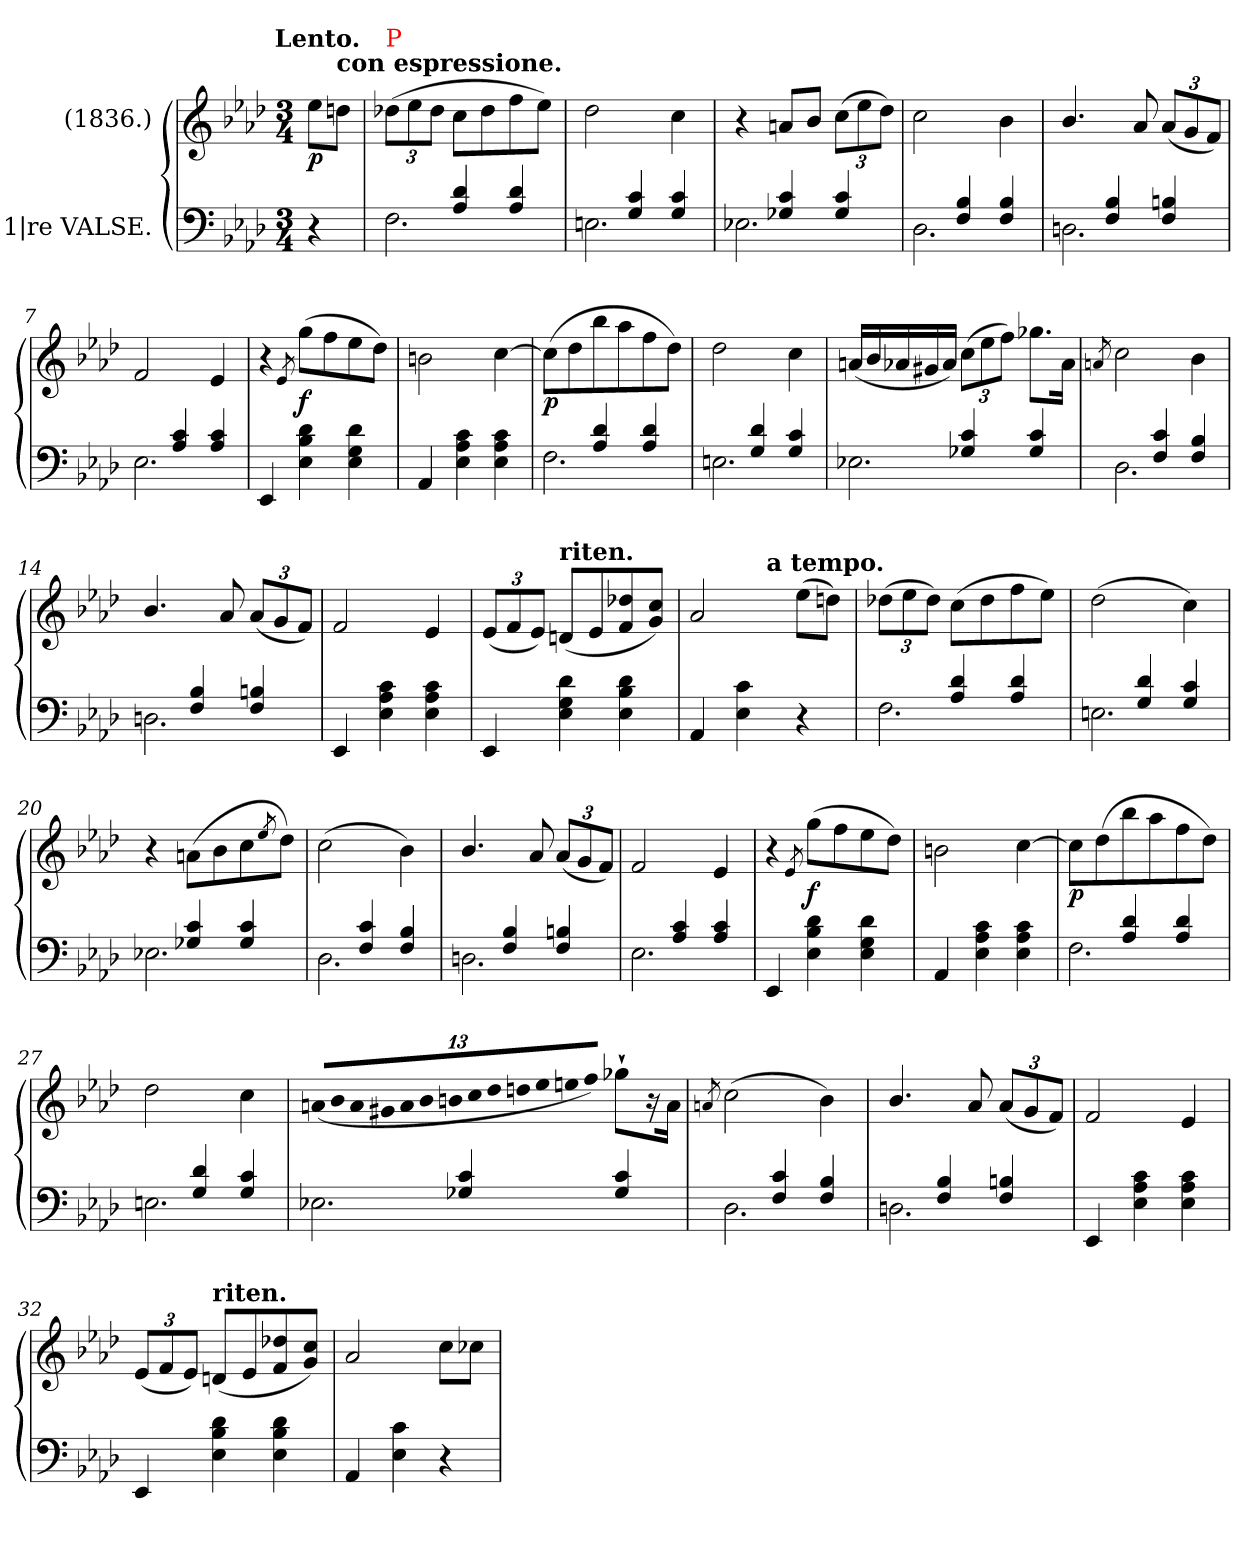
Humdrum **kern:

**kern	**kern	**dynam
*part2	*part1	*part1
*staff2	*staff1	*staff1
*I"1|re VALSE.	*I"(1836.)	*
*clefF4	*clefG2	*
*k[b-e-a-d-]	*k[b-e-a-d-]	*
!!LO:TX:omd:t=Lento.
*M3/4	*M3/4	*
*MM50	*MM50	*
=	=	=
4r	8ee-L	p
!	!LO:TX:a:B:t=con espressione.	!
.	8ddnJ	.
=2	=2	=2
*^	*	*
*	*	*Xbrackettup	*
!	!	!LO:TX:a:color=red:t=P	!
4ryy	2.F	(>12dd-XL	.
.	.	12ee-	.
.	.	12dd-J	.
4d- 4A-	.	8ccL	.
.	.	8dd-	.
4d- 4A-	.	8ff	.
.	.	8ee-J)	.
=3	=3	=3	=3
4ryy	2.En	2dd-	.
4c 4G	.	.	.
4c 4G	.	4cc	.
=4	=4	=4	=4
4ryy	2.E-X	4r	.
4c 4G-X	.	8anL	.
.	.	8b-J	.
4c 4G-	.	(>12ccL	.
.	.	12ee-	.
.	.	12dd-J)	.
=5	=5	=5	=5
4ryy	2.D-	2cc	.
4B- 4F	.	.	.
4B- 4F	.	4b-	.
=6	=6	=6	=6
4ryy	2.Dn	4.b-/	.
4B- 4F	.	.	.
.	.	8a-	.
4Bn 4F	.	(<12a-L	.
.	.	12g	.
.	.	12fJ)	.
=7	=7	=7	=7
4ryy	2.E-	2f	.
4c 4A-	.	.	.
4c 4A-	.	4e-	.
*v	*v	*	*
=8	=8	=8
4EE-	4r	.
.	8qe-/	.
4d- 4B- 4E-	(>8ggL	f
.	8ff	.
4d- 4G 4E-	8ee-	.
.	8dd-J)	.
=9	=9	=9
4AA-	2bn	.
4c 4A- 4E-	.	.
4c 4A- 4E-	[4cc	.
=10	=10	=10
*^	*	*
4ryy	2.F	(>8ccL]	p
.	.	8dd-	.
4d- 4A-	.	8bb-	.
.	.	8aa-	.
4d- 4A-	.	8ff	.
.	.	8dd-J)	.
=11	=11	=11	=11
4ryy	2.En	2dd-	.
4d- 4G	.	.	.
4c 4G	.	4cc	.
=12	=12	=12	=12
*	*	*Xtuplet	*
4ryy	2.E-X	(<20anLL	.
.	.	20b-	.
.	.	20a-	.
.	.	20g#X	.
.	.	20a-JJ)	.
*	*	*tuplet	*
4c 4G-X	.	(>12ccL	.
.	.	12ee-	.
.	.	12ffJ)	.
4c 4G-	.	8.gg-XL	.
.	.	16a-Jk	.
=13	=13	=13	=13
.	.	8qan/	.
4ryy	2.D-	2cc	.
4c 4F	.	.	.
4B- 4F	.	4b-	.
=14	=14	=14	=14
4ryy	2.Dn	4.b-/	.
4B- 4F	.	.	.
.	.	8a-	.
4Bn 4F	.	(<12a-L	.
.	.	12g	.
.	.	12fJ)	.
*v	*v	*	*
=15	=15	=15
4EE-	2f	.
4c 4A- 4E-	.	.
4c 4A- 4E-	4e-	.
=16	=16	=16
4EE-	(<12e-L	.
.	12f	.
.	12e-J)	.
!	!LO:TX:a:B:t=riten.	!
4d- 4G 4E-	(<8dnL	.
.	8e-	.
4d- 4B- 4E-	8dd-X 8f	.
.	8cc 8gJ)	.
=17	=17	=17
*	*^	*
4AA-	2a-	4.ryy	.
4c 4E-	.	.	.
!	!	!LO:TX:a:B:t=a tempo.	!
.	.	4.ryy	.
4r	(>8ee-L	.	.
.	8ddnJ)	.	.
*	*v	*v	*
=18	=18	=18
*^	*	*
4ryy	2.F	(>12dd-XL	.
.	.	12ee-	.
.	.	12dd-J)	.
4d- 4A-	.	(>8ccL	.
.	.	8dd-	.
4d- 4A-	.	8ff	.
.	.	8ee-J)	.
=19	=19	=19	=19
4ryy	2.En	(>2dd-	.
4d- 4G	.	.	.
4c 4G	.	4cc)	.
=20	=20	=20	=20
4ryy	2.E-X	4r	.
4c 4G-X	.	(>8anL	.
.	.	8b-	.
4c 4G-	.	8cc	.
.	.	8qee-/	.
.	.	8dd-J)	.
=21	=21	=21	=21
4ryy	2.D-	(>2cc	.
4c 4F	.	.	.
4B- 4F	.	4b-)	.
=22	=22	=22	=22
4ryy	2.Dn	4.b-/	.
4B- 4F	.	.	.
.	.	8a-	.
4Bn 4F	.	(<12a-L	.
.	.	12g	.
.	.	12fJ)	.
=23	=23	=23	=23
4ryy	2.E-	2f	.
4c 4A-	.	.	.
4c 4A-	.	4e-	.
*v	*v	*	*
=24	=24	=24
4EE-	4r	.
.	8qe-/	.
4d- 4B- 4E-	(>8ggL	f
.	8ff	.
4d- 4G 4E-	8ee-	.
.	8dd-J)	.
=25	=25	=25
4AA-	2bn	.
4c 4A- 4E-	.	.
4c 4A- 4E-	[4cc	.
=26	=26	=26
*^	*	*
4ryy	2.F	8ccL]	p
.	.	(>8dd-	.
4d- 4A-	.	8bb-	.
.	.	8aa-	.
4d- 4A-	.	8ff	.
.	.	8dd-J)	.
=27	=27	=27	=27
4ryy	2.En	2dd-	.
4d- 4G	.	.	.
4c 4G	.	4cc	.
=28	=28	=28	=28
!	!	!LO:N:vis=8	!
4ryy	2.E-X	(<26an!/L	.
!	!	!LO:N:vis=8	!
.	.	26b-!	.
!	!	!LO:N:vis=8	!
.	.	26a!	.
!	!	!LO:N:vis=8	!
.	.	26g#X!	.
!	!	!LO:N:vis=8	!
.	.	26a!	.
!	!	!LO:N:vis=8	!
.	.	26b-!	.
!	!	!LO:N:vis=8	!
.	.	26bn!	.
4c 4G-X	.	.	.
!	!	!LO:N:vis=8	!
.	.	26cc!	.
!	!	!LO:N:vis=8	!
.	.	26dd-!	.
!	!	!LO:N:vis=8	!
.	.	26ddn!	.
!	!	!LO:N:vis=8	!
.	.	26ee-!	.
!	!	!LO:N:vis=8	!
.	.	26een!	.
!	!	!LO:N:vis=8	!
.	.	26ff!J)	.
4c 4G-	.	8gg-X`>L	.
.	.	16r	.
.	.	16aJk	.
=29	=29	=29	=29
.	.	8qan/	.
4ryy	2.D-	(>2cc	.
4c 4F	.	.	.
4B- 4F	.	4b-)	.
=30	=30	=30	=30
4ryy	2.Dn	4.b-/	.
4B- 4F	.	.	.
.	.	8a-	.
4Bn 4F	.	(<12a-L	.
.	.	12g	.
.	.	12fJ)	.
*v	*v	*	*
=31	=31	=31
4EE-	2f	.
4c 4A- 4E-	.	.
4c 4A- 4E-	4e-	.
=32	=32	=32
4EE-	(<12e-L	.
.	12f	.
.	12e-J)	.
!	!LO:TX:a:B:t=riten.	!
4d- 4B- 4E-	(<8dnL	.
.	8e-	.
4d- 4B- 4E-	8dd-X 8f	.
.	8cc 8gJ)	.
=33	=33	=33
4AA-	2a-	.
4c 4E-	.	.
4r	8ccL	.
.	8cc-XJ	.
=	=	=
*-	*-	*-
